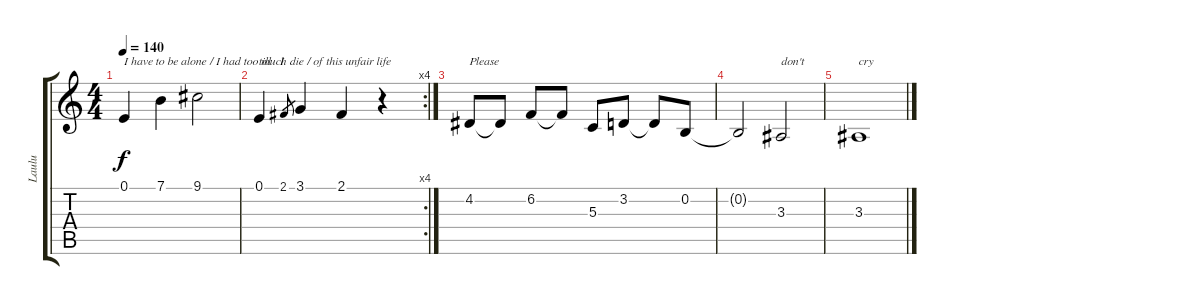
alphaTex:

\track ("Laulu" "Laulu") {instrument clarinet}
\staff {score tabs}
\tuning (E4 B3 G3 D3 A2 E2) {hide}
\ts (4 4)
\tempo 140
\clef g2
\ks c
0.1.4{txt "I have to be alone / I had too much" dy f} 7.1.4 9.1.2 |
\rc 4
0.1.4{txt "till   I  die / of this unfair life"} 2.1.8{gr} 3.1.4 2.1.4 r.4 |
4.2.8{txt "Please"} 4.2{t}.8 6.2.8 6.2{t}.8 5.3.8 3.2.8 3.2{t}.8 0.2.8 |
0.2{t}.2 3.3.2{txt "don't "} |
3.3.1{txt "cry"}
